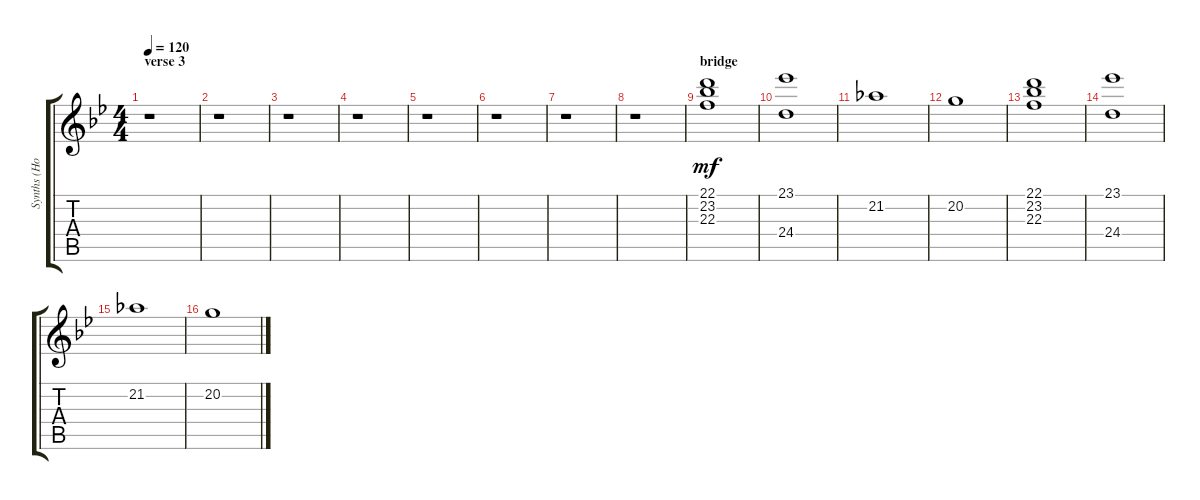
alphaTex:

\track ("Synths (Hogson)" "Synths (Ho") {instrument stringensemble1}
\staff {score tabs}
\tuning (E4 B3 G3 D3 A2 E2) {hide}
\ts (4 4)
\section ("" "verse 3")
\tempo 120
\clef g2
\ks bb
r.1{dy mf} |
r.1 |
r.1 |
r.1 |
r.1 |
r.1 |
r.1 |
r.1 |
\section ("" "bridge")
(22.1 23.2 22.3).1 |
(23.1 24.4).1 |
21.2.1 |
20.2.1 |
(22.1 23.2 22.3).1 |
(23.1 24.4).1 |
21.2.1 |
20.2.1
